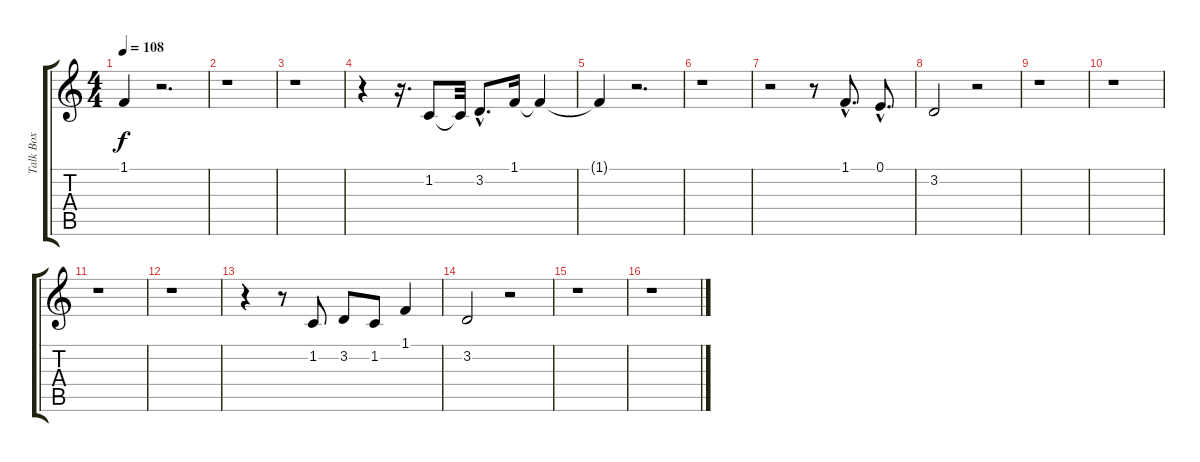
\track ("Talk Box" "Talk Box") {instrument lead2sawtooth}
\staff {score tabs}
\tuning (E4 B3 G3 D3 A2 E2) {hide}
\ts (4 4)
\tempo 108
\clef g2
\ks c
1.1{t}.4{dy f} r.2{d} |
r.1 |
r.1 |
r.4 r.16{d} 1.2.8 1.2{t}.32 3.2{hac}.8{d} 1.1.16 1.1{t}.4 |
1.1{t}.4 r.2{d} |
r.1 |
r.2 r.8 1.1{hac}.8{d} 0.1{hac}.8{d} |
3.2.2 r.2 |
r.1 |
r.1 |
r.1 |
r.1 |
r.4 r.8 1.2.8 3.2.8 1.2.8 1.1.4 |
3.2.2 r.2 |
r.1 |
r.1
